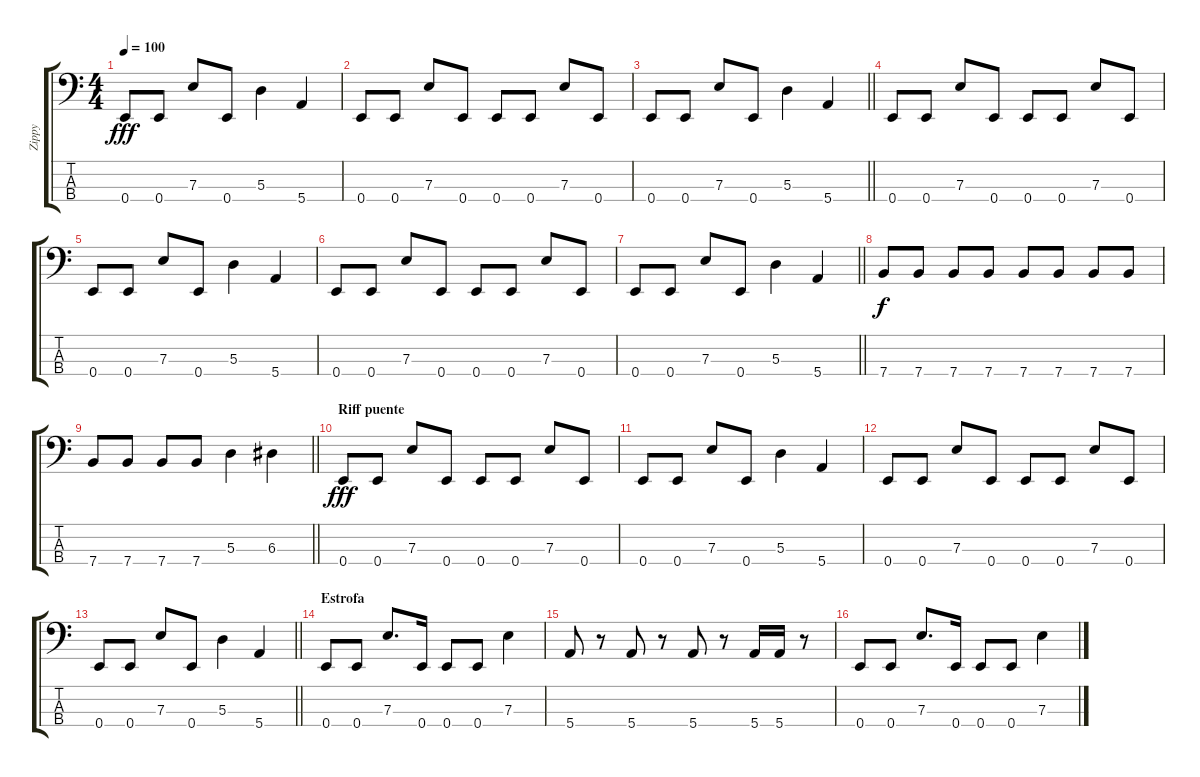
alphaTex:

\track ("Zippy" "Zippy") {instrument electricbassfinger}
\staff {score tabs}
\tuning (G2 D2 A1 E1) {hide}
\ts (4 4)
\tempo 100
\clef f4
\ks c
0.4.8{dy fff} 0.4.8 7.3.8 0.4.8 5.3.4 5.4.4 |
0.4.8 0.4.8 7.3.8 0.4.8 0.4.8 0.4.8 7.3.8 0.4.8 |
\barLineRight lightlight
0.4.8 0.4.8 7.3.8 0.4.8 5.3.4 5.4.4 |
0.4.8 0.4.8 7.3.8 0.4.8 0.4.8 0.4.8 7.3.8 0.4.8 |
0.4.8 0.4.8 7.3.8 0.4.8 5.3.4 5.4.4 |
0.4.8 0.4.8 7.3.8 0.4.8 0.4.8 0.4.8 7.3.8 0.4.8 |
\barLineRight lightlight
0.4.8 0.4.8 7.3.8 0.4.8 5.3.4 5.4.4 |
7.4.8{dy f} 7.4.8 7.4.8 7.4.8 7.4.8 7.4.8 7.4.8 7.4.8 |
\barLineRight lightlight
7.4.8 7.4.8 7.4.8 7.4.8 5.3.4 6.3.4 |
\section ("" "Riff puente")
0.4.8{dy fff} 0.4.8 7.3.8 0.4.8 0.4.8 0.4.8 7.3.8 0.4.8 |
0.4.8 0.4.8 7.3.8 0.4.8 5.3.4 5.4.4 |
0.4.8 0.4.8 7.3.8 0.4.8 0.4.8 0.4.8 7.3.8 0.4.8 |
\barLineRight lightlight
0.4.8 0.4.8 7.3.8 0.4.8 5.3.4 5.4.4 |
\section ("" "Estrofa")
0.4.8 0.4.8 7.3.8{d} 0.4.16 0.4.8 0.4.8 7.3.4 |
5.4.8 r.8 5.4.8 r.8 5.4.8 r.8 5.4.16 5.4.16 r.8 |
0.4.8 0.4.8 7.3.8{d} 0.4.16 0.4.8 0.4.8 7.3.4
